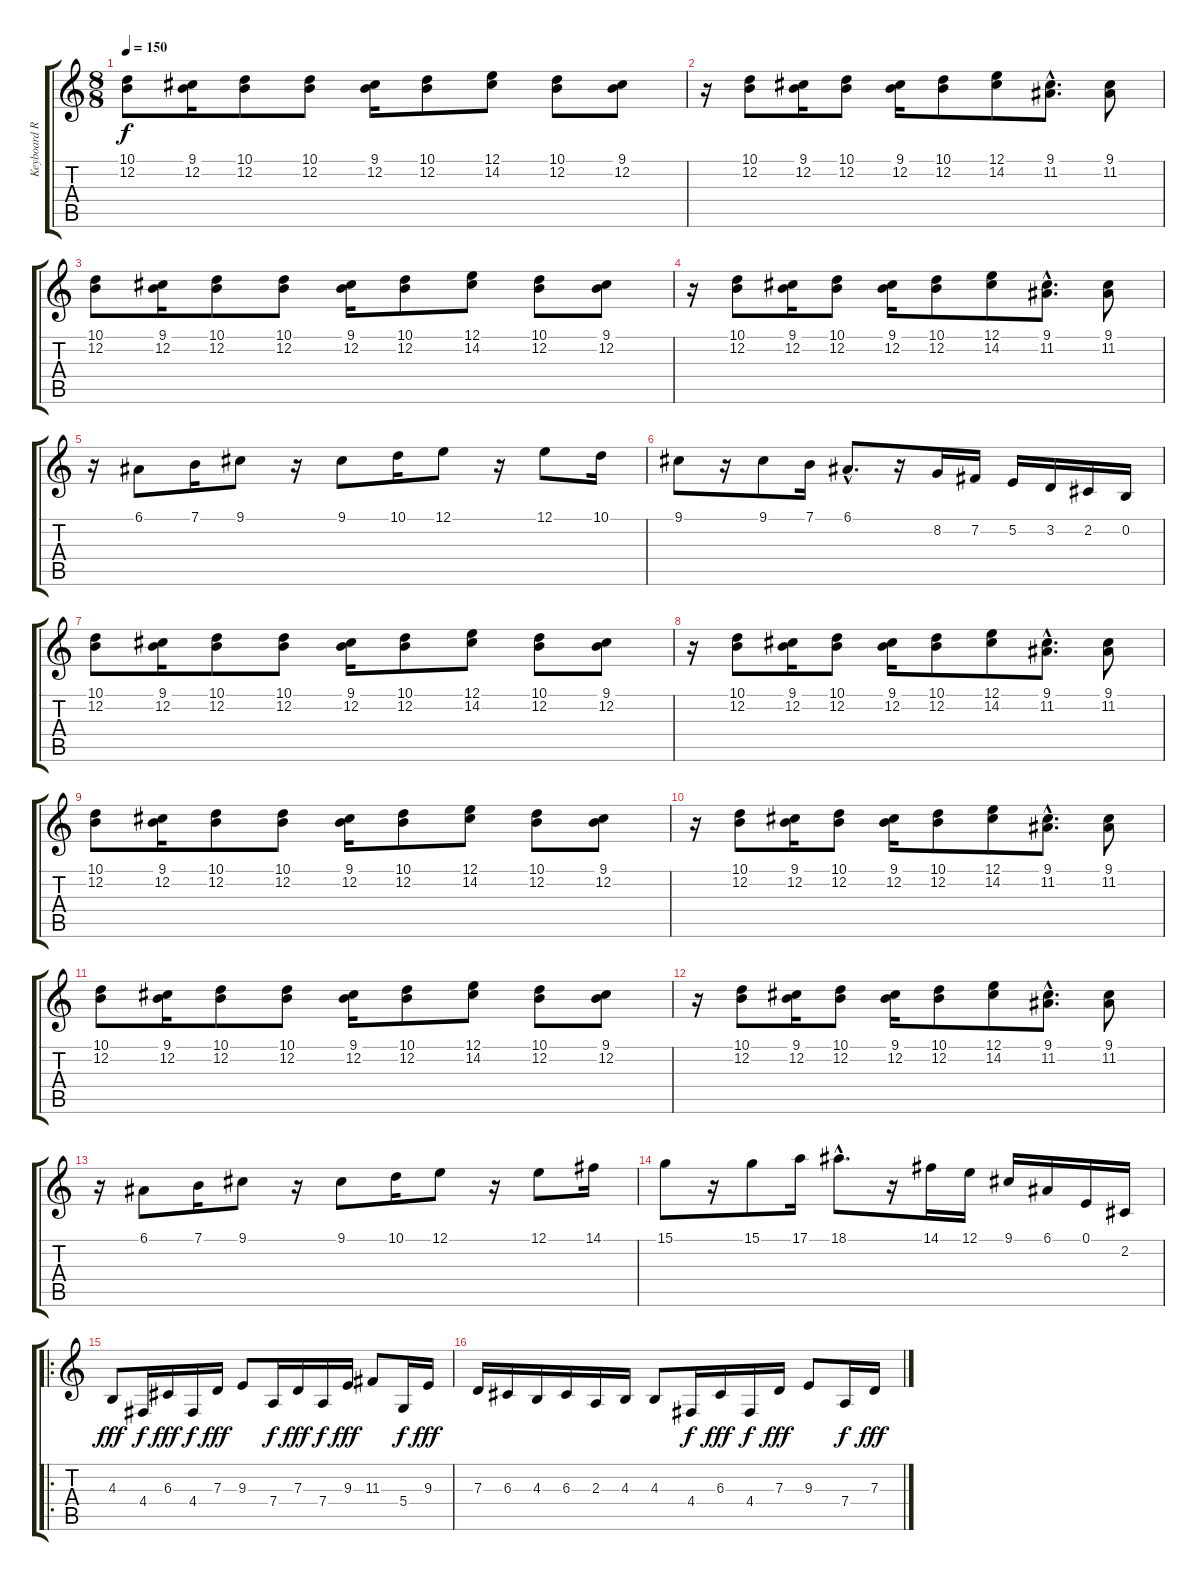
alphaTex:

\track ("Keyboard Right Hand" "Keyboard R") {instrument electricgrandpiano}
\staff {score tabs}
\tuning (E4 B3 G3 D3 A2 E2) {hide}
\ts (8 8)
\tempo 150
\clef g2
\ks c
(10.1 12.2).8{dy f} (9.1 12.2).16 (10.1 12.2).8 (10.1 12.2).8 (9.1 12.2).16 (10.1 12.2).8 (12.1 14.2).8 (10.1 12.2).8 (9.1 12.2).8 |
r.16 (10.1 12.2).8 (9.1 12.2).16 (10.1 12.2).8 (9.1 12.2).16 (10.1 12.2).8 (12.1 14.2).8 (9.1{hac} 11.2{hac}).8{d} (9.1 11.2).8 |
(10.1 12.2).8 (9.1 12.2).16 (10.1 12.2).8 (10.1 12.2).8 (9.1 12.2).16 (10.1 12.2).8 (12.1 14.2).8 (10.1 12.2).8 (9.1 12.2).8 |
r.16 (10.1 12.2).8 (9.1 12.2).16 (10.1 12.2).8 (9.1 12.2).16 (10.1 12.2).8 (12.1 14.2).8 (9.1{hac} 11.2{hac}).8{d} (9.1 11.2).8 |
r.16 6.1.8 7.1.16 9.1.8 r.16 9.1.8 10.1.16 12.1.8 r.16 12.1.8 10.1.16 |
9.1.8 r.16 9.1.8 7.1.16 6.1{hac}.8{d} r.16 8.2.16 7.2.16 5.2.16 3.2.16 2.2.16 0.2.16 |
(10.1 12.2).8 (9.1 12.2).16 (10.1 12.2).8 (10.1 12.2).8 (9.1 12.2).16 (10.1 12.2).8 (12.1 14.2).8 (10.1 12.2).8 (9.1 12.2).8 |
r.16 (10.1 12.2).8 (9.1 12.2).16 (10.1 12.2).8 (9.1 12.2).16 (10.1 12.2).8 (12.1 14.2).8 (9.1{hac} 11.2{hac}).8{d} (9.1 11.2).8 |
(10.1 12.2).8 (9.1 12.2).16 (10.1 12.2).8 (10.1 12.2).8 (9.1 12.2).16 (10.1 12.2).8 (12.1 14.2).8 (10.1 12.2).8 (9.1 12.2).8 |
r.16 (10.1 12.2).8 (9.1 12.2).16 (10.1 12.2).8 (9.1 12.2).16 (10.1 12.2).8 (12.1 14.2).8 (9.1{hac} 11.2{hac}).8{d} (9.1 11.2).8 |
(10.1 12.2).8 (9.1 12.2).16 (10.1 12.2).8 (10.1 12.2).8 (9.1 12.2).16 (10.1 12.2).8 (12.1 14.2).8 (10.1 12.2).8 (9.1 12.2).8 |
r.16 (10.1 12.2).8 (9.1 12.2).16 (10.1 12.2).8 (9.1 12.2).16 (10.1 12.2).8 (12.1 14.2).8 (9.1{hac} 11.2{hac}).8{d} (9.1 11.2).8 |
r.16 6.1.8 7.1.16 9.1.8 r.16 9.1.8 10.1.16 12.1.8 r.16 12.1.8 14.1.16 |
15.1.8 r.16 15.1.8 17.1.16 18.1{hac}.8{d} r.16 14.1.16 12.1.16 9.1.16 6.1.16 0.1.16 2.2.16 |
\ro
4.3.8{dy fff} 4.4.16{dy f} 6.3.16{dy fff} 4.4.16{dy f} 7.3.16{dy fff} 9.3.8 7.4.16{dy f} 7.3.16{dy fff} 7.4.16{dy f} 9.3.16{dy fff} 11.3.8 5.4.16{dy f} 9.3.16{dy fff} |
7.3.16 6.3.16 4.3.16 6.3.16 2.3.16 4.3.16 4.3.8 4.4.16{dy f} 6.3.16{dy fff} 4.4.16{dy f} 7.3.16{dy fff} 9.3.8 7.4.16{dy f} 7.3.16{dy fff}
